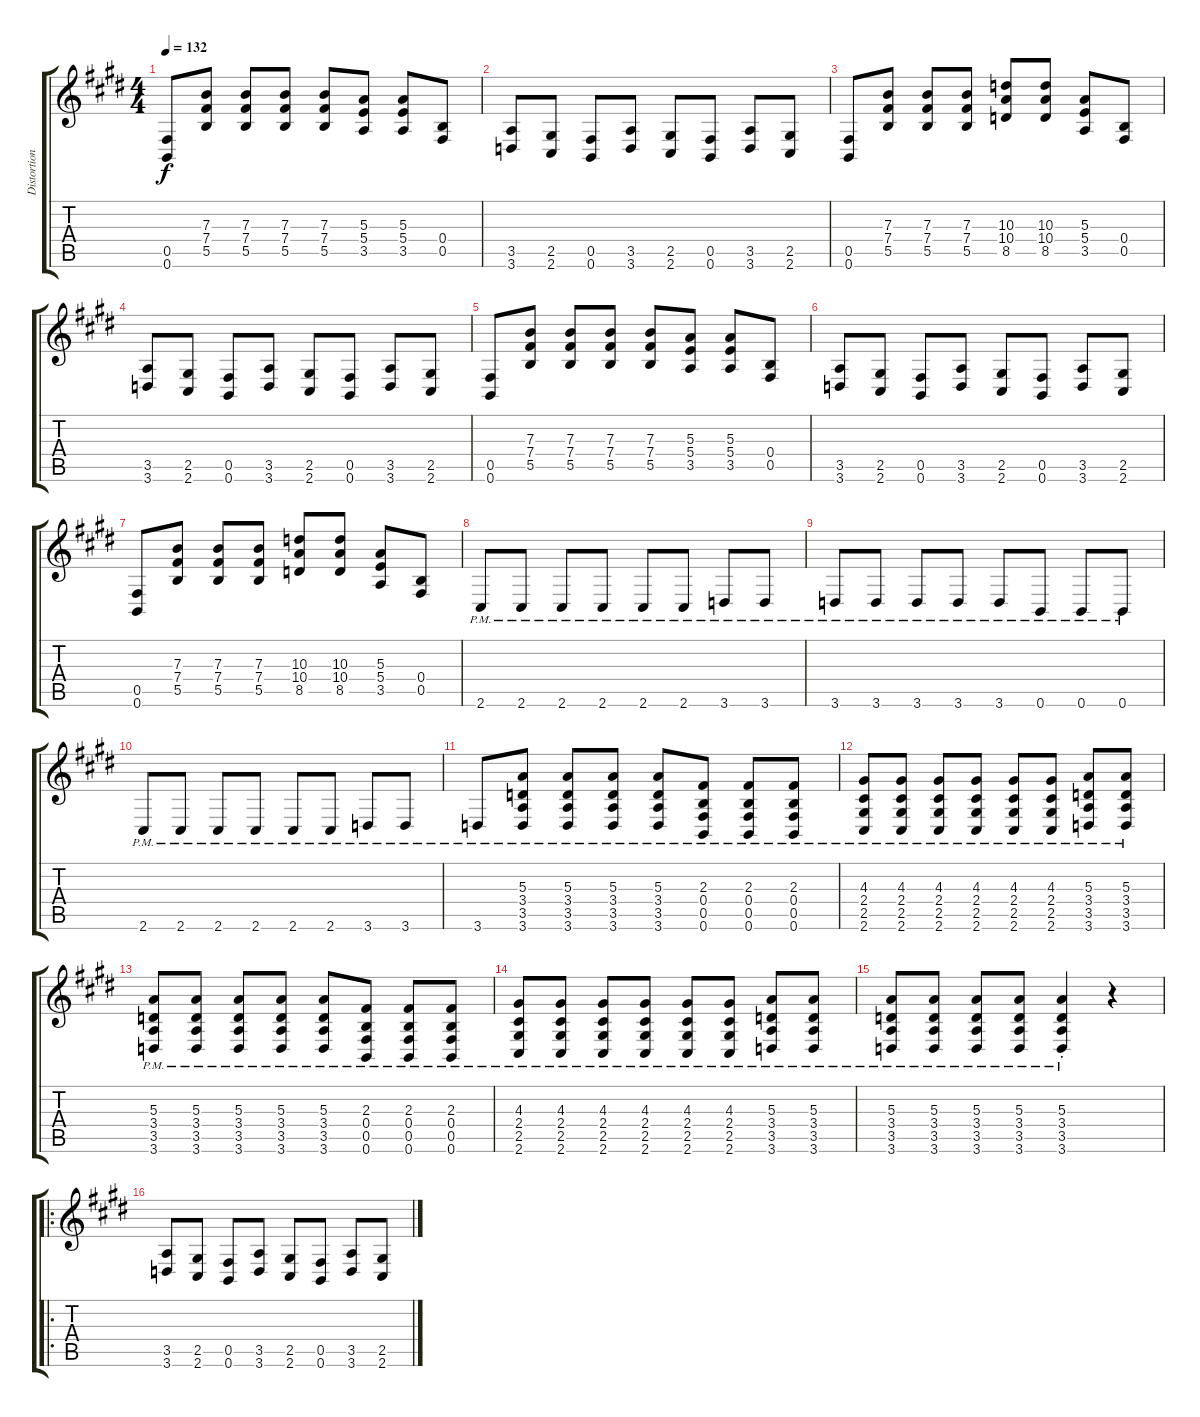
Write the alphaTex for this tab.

\track ("Distortion" "Distortion") {instrument distortionguitar}
\staff {score tabs}
\tuning (Db4 Ab3 E3 B2 Gb2 B1) {hide}
\ts (4 4)
\tempo 132
\clef g2
\ks c#minor
(0.5 0.6).8{dy f} (7.3 7.4 5.5).8 (7.3 7.4 5.5).8 (7.3 7.4 5.5).8 (7.3 7.4 5.5).8 (5.3 5.4 3.5).8 (5.3 5.4 3.5).8 (0.4 0.5).8 |
(3.5 3.6).8 (2.5 2.6).8 (0.5 0.6).8 (3.5 3.6).8 (2.5 2.6).8 (0.5 0.6).8 (3.5 3.6).8 (2.5 2.6).8 |
\ks e
(0.5 0.6).8 (7.3 7.4 5.5).8 (7.3 7.4 5.5).8 (7.3 7.4 5.5).8 (10.3 10.4 8.5).8 (10.3 10.4 8.5).8 (5.3 5.4 3.5).8 (0.4 0.5).8 |
\ks c#minor
(3.5 3.6).8 (2.5 2.6).8 (0.5 0.6).8 (3.5 3.6).8 (2.5 2.6).8 (0.5 0.6).8 (3.5 3.6).8 (2.5 2.6).8 |
\ks e
(0.5 0.6).8 (7.3 7.4 5.5).8 (7.3 7.4 5.5).8 (7.3 7.4 5.5).8 (7.3 7.4 5.5).8 (5.3 5.4 3.5).8 (5.3 5.4 3.5).8 (0.4 0.5).8 |
\ks c#minor
(3.5 3.6).8 (2.5 2.6).8 (0.5 0.6).8 (3.5 3.6).8 (2.5 2.6).8 (0.5 0.6).8 (3.5 3.6).8 (2.5 2.6).8 |
(0.5 0.6).8 (7.3 7.4 5.5).8 (7.3 7.4 5.5).8 (7.3 7.4 5.5).8 (10.3 10.4 8.5).8 (10.3 10.4 8.5).8 (5.3 5.4 3.5).8 (0.4 0.5).8 |
\ks e
2.6{pm}.8 2.6{pm}.8 2.6{pm}.8 2.6{pm}.8 2.6{pm}.8 2.6{pm}.8 3.6{pm}.8 3.6{pm}.8 |
\ks c#minor
3.6{pm}.8 3.6{pm}.8 3.6{pm}.8 3.6{pm}.8 3.6{pm}.8 0.6{pm}.8 0.6{pm}.8 0.6{pm}.8 |
2.6{pm}.8 2.6{pm}.8 2.6{pm}.8 2.6{pm}.8 2.6{pm}.8 2.6{pm}.8 3.6{pm}.8 3.6{pm}.8 |
3.6{pm}.8 (5.3{pm} 3.4{pm} 3.5{pm} 3.6{pm}).8 (5.3{pm} 3.4{pm} 3.5{pm} 3.6{pm}).8 (5.3{pm} 3.4{pm} 3.5{pm} 3.6{pm}).8 (5.3{pm} 3.4{pm} 3.5{pm} 3.6{pm}).8 (2.3{pm} 0.4{pm} 0.5{pm} 0.6{pm}).8 (2.3{pm} 0.4{pm} 0.5{pm} 0.6{pm}).8 (2.3{pm} 0.4{pm} 0.5{pm} 0.6{pm}).8 |
\ks e
(4.3{pm} 2.4{pm} 2.5{pm} 2.6{pm}).8 (4.3{pm} 2.4{pm} 2.5{pm} 2.6{pm}).8 (4.3{pm} 2.4{pm} 2.5{pm} 2.6{pm}).8 (4.3{pm} 2.4{pm} 2.5{pm} 2.6{pm}).8 (4.3{pm} 2.4{pm} 2.5{pm} 2.6{pm}).8 (4.3{pm} 2.4{pm} 2.5{pm} 2.6{pm}).8 (5.3{pm} 3.4{pm} 3.5{pm} 3.6{pm}).8 (5.3{pm} 3.4{pm} 3.5{pm} 3.6{pm}).8 |
\ks c#minor
(5.3{pm} 3.4{pm} 3.5{pm} 3.6{pm}).8 (5.3{pm} 3.4{pm} 3.5{pm} 3.6{pm}).8 (5.3{pm} 3.4{pm} 3.5{pm} 3.6{pm}).8 (5.3{pm} 3.4{pm} 3.5{pm} 3.6{pm}).8 (5.3{pm} 3.4{pm} 3.5{pm} 3.6{pm}).8 (2.3{pm} 0.4{pm} 0.5{pm} 0.6{pm}).8 (2.3{pm} 0.4{pm} 0.5{pm} 0.6{pm}).8 (2.3{pm} 0.4{pm} 0.5{pm} 0.6{pm}).8 |
(4.3{pm} 2.4{pm} 2.5{pm} 2.6{pm}).8 (4.3{pm} 2.4{pm} 2.5{pm} 2.6{pm}).8 (4.3{pm} 2.4{pm} 2.5{pm} 2.6{pm}).8 (4.3{pm} 2.4{pm} 2.5{pm} 2.6{pm}).8 (4.3{pm} 2.4{pm} 2.5{pm} 2.6{pm}).8 (4.3{pm} 2.4{pm} 2.5{pm} 2.6{pm}).8 (5.3{pm} 3.4{pm} 3.5{pm} 3.6{pm}).8 (5.3{pm} 3.4{pm} 3.5{pm} 3.6{pm}).8 |
(5.3{pm} 3.4{pm} 3.5{pm} 3.6{pm}).8 (5.3{pm} 3.4{pm} 3.5{pm} 3.6{pm}).8 (5.3{pm} 3.4{pm} 3.5{pm} 3.6{pm}).8 (5.3{pm} 3.4{pm} 3.5{pm} 3.6{pm}).8 (5.3{pm st} 3.4{pm st} 3.5{pm st} 3.6{pm st}).4 r.4 |
\ro
\ks e
(3.5 3.6).8 (2.5 2.6).8 (0.5 0.6).8 (3.5 3.6).8 (2.5 2.6).8 (0.5 0.6).8 (3.5 3.6).8 (2.5 2.6).8
